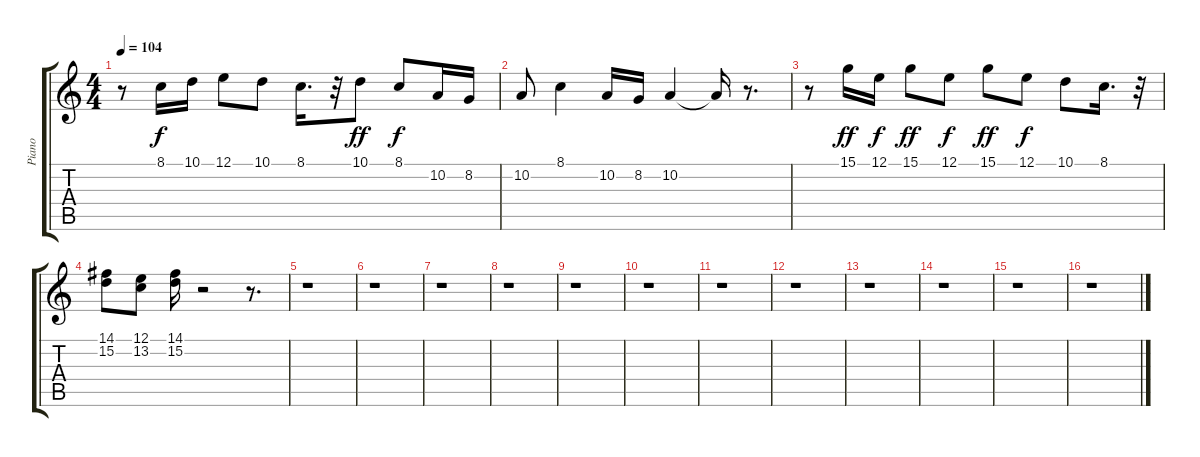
\track ("Piano" "Piano") {instrument brightacousticpiano}
\staff {score tabs}
\tuning (E4 B3 G3 D3 A2 E2) {hide}
\ts (4 4)
\tempo 104
\clef g2
\ks c
r.8{dy f} 8.1.16 10.1.16 12.1.8 10.1.8 8.1.16{d} r.32 10.1.8{dy ff} 8.1.8{dy f} 10.2.16 8.2.16 |
10.2.8 8.1.4 10.2.16 8.2.16 10.2.4 10.2{t}.16 r.8{d} |
r.8 15.1.16{dy ff} 12.1.16{dy f} 15.1.8{dy ff} 12.1.8{dy f} 15.1.8{dy ff} 12.1.8{dy f} 10.1.8 8.1.16{d} r.32 |
(14.1 15.2).8 (12.1 13.2).8 (14.1 15.2).16 r.2 r.8{d} |
r.1 |
r.1 |
r.1 |
r.1 |
r.1 |
r.1 |
r.1 |
r.1 |
r.1 |
r.1 |
r.1 |
r.1
